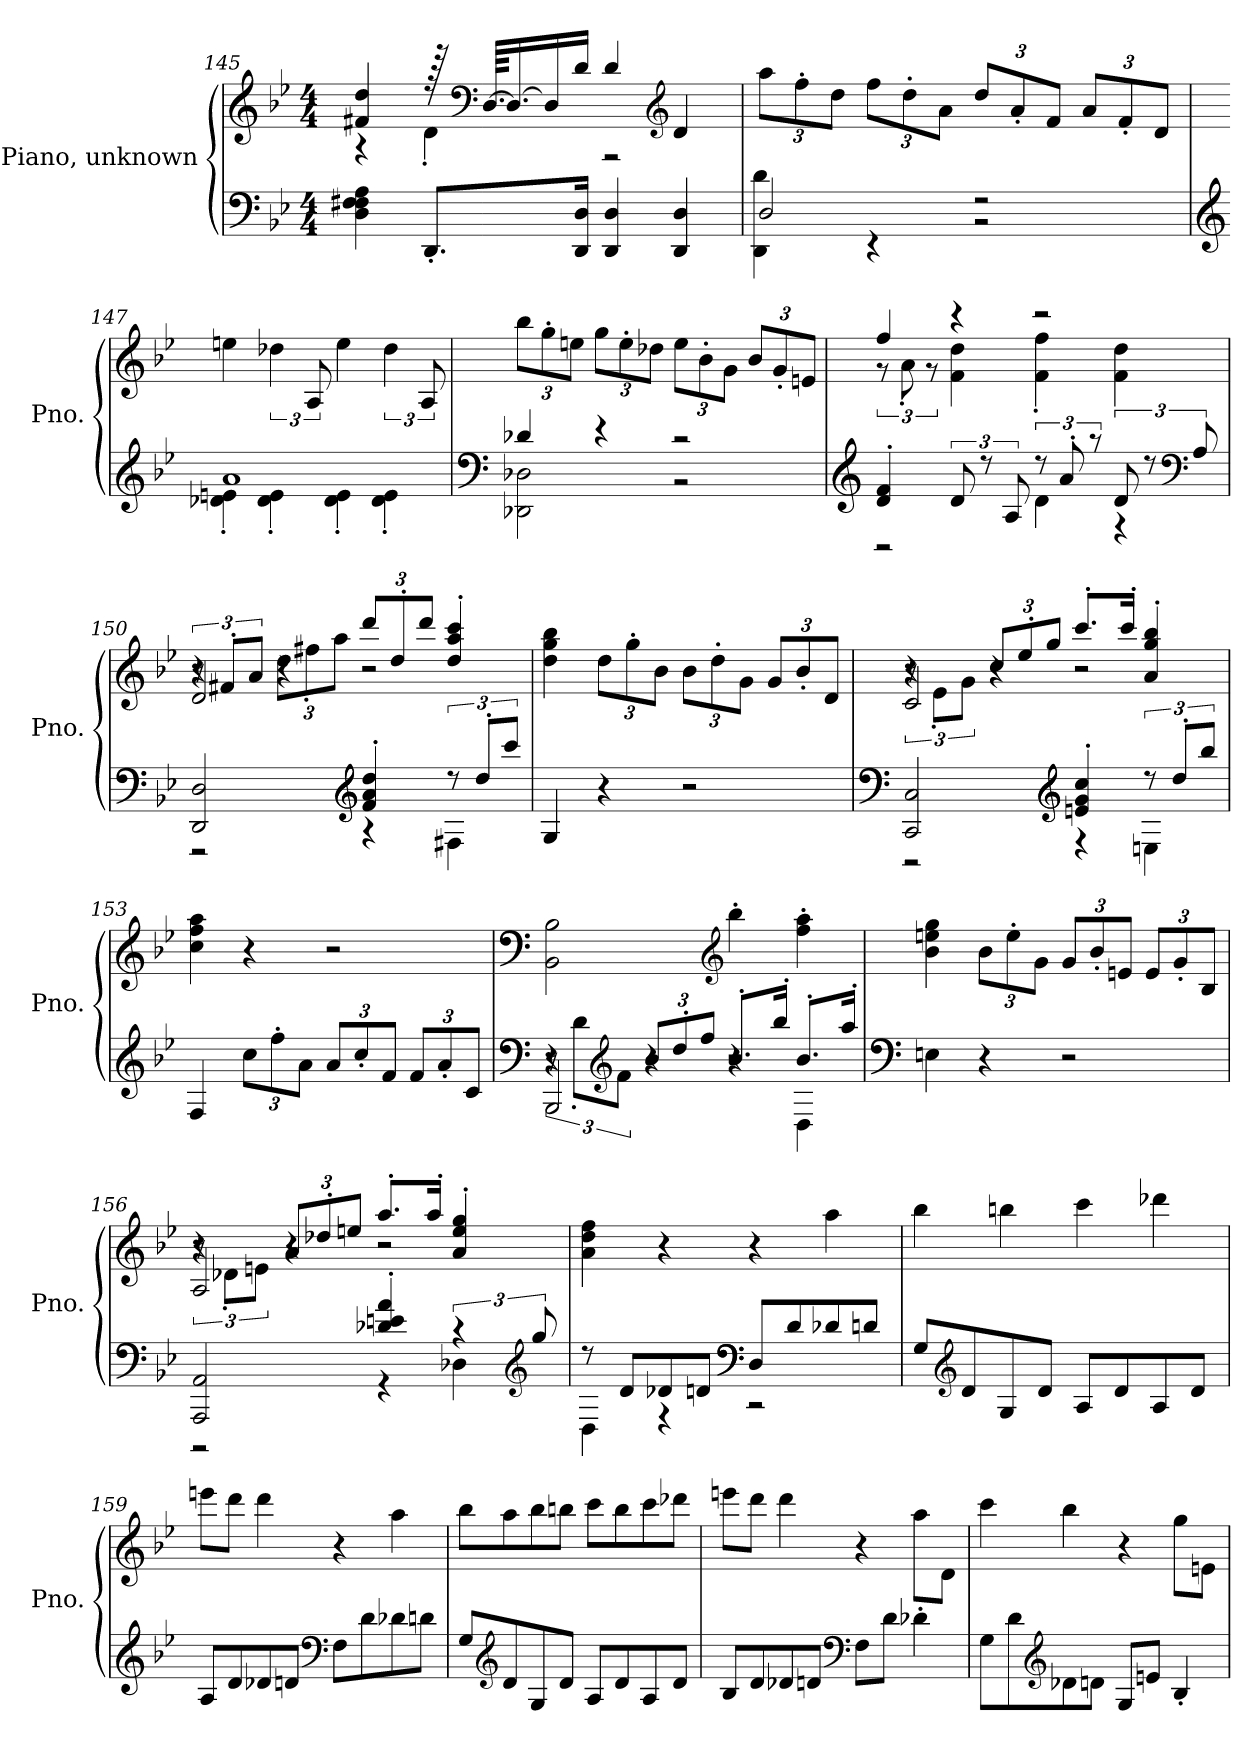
**kern	**kern
*part1	*part1
*staff2	*staff1
*I"Piano, unknown	*
*I'Pno.	*
*clefF4	*clefG2
*k[b-e-]	*k[b-e-]
*M4/4	*M4/4
=145	=145
*	*^
4D\ 4F\ 4F#X\ 4A\	4f#X/ 4dd/	4r
8.DD'/L	128r	4d'\
*	*clefF4	*
.	[64.D/KKLL	.
.	16.D/_	.
.	16D/]	.
16DD/ 16D/Jk	16d/JJ	.
4DD/ 4D/	4d/	2r
*	*clefG2	*
4DD/ 4D/	4d/	.
*	*v	*v
!!LO:LB:g=z
=146	=146
*^	*
*	*	*Xbrackettup
2D/	4DD\ 4d\	12aa\L
.	.	12ff'\
.	.	12dd\J
.	4r	12ff\L
.	.	12dd'\
.	.	12a\J
2r	2r	12dd/L
.	.	12a'/
.	.	12f/J
.	.	12a/L
.	.	12f'/
.	.	12d/J
=147	=147	=147
*clefG2	*	*
1a	4d-X\' 4en\'	4een\
*	*	*brackettup
.	4d-\' 4e\'	6dd-X\
.	.	12A/
.	4d-\' 4e\'	4ee\
.	4d-\' 4e\'	6dd-\
.	.	12A/
=148	=148	=148
*clefF4	*	*
*	*	*Xbrackettup
4d-X/	2DD-X\ 2D-X\	12bb-\L
.	.	12gg'\
.	.	12een\J
4r	.	12gg\L
.	.	12ee'\
.	.	12dd-X\J
2r	2r	12ee\L
.	.	12b-'\
.	.	12g\J
.	.	12b-/L
.	.	12g'/
.	.	12en/J
!!LO:PB:g=z
=149	=149	=149
*clefG2	*	*
*	*	*^
*	*	*	*brackettup
4d/' 4f/'	2r	4ff/	12r
.	.	.	12a'\
.	.	.	12r
12d/	.	4r	4f\ 4dd\
12r	.	.	.
12A/	.	.	.
12r	4d\	2r	4f\' 4ff\'
12a'/	.	.	.
12r	.	.	.
12d/	4r	.	4f\ 4dd\
12r	.	.	.
*clefF4	*	*	*
12A/	.	.	.
=150	=150	=150	=150
*	*	*	*^
2DD/ 2D/	2r	12r	4r	2d/
.	.	12f#X'/L	.	.
.	.	12a/J	.	.
*	*	*	*Xbrackettup	*
.	.	4r	12dd\L	.
.	.	.	12ff#X'\	.
.	.	.	12aa\J	.
*clefG2	*	*	*	*
4f/' 4a/' 4dd/'	4r	12ddd/L	2r	2r
.	.	12dd'/	.	.
.	.	12ddd/J	.	.
12r	4F#X\	4dd/' 4aa/' 4ccc/'	.	.
12dd'/L	.	.	.	.
12ccc/J	.	.	.	.
*v	*v	*	*	*
*	*v	*v	*v
=151	=151
4G/	4dd\ 4gg\ 4bb-\
4r	12dd\L
.	12gg'\
.	12b-\J
2r	12b-\L
.	12dd'\
.	12g\J
.	12g/L
.	12b-'/
.	12d/J
!!LO:LB:g=z
=152	=152
*clefF4	*
*^	*^
*	*	*	*brackettup
*	*	*	*^
2CC/ 2C/	2r	4r	12r	2c/
.	.	.	12e-'\L	.
.	.	.	12g\J	.
*	*	*Xbrackettup	*	*
.	.	12cc/L	4r	.
.	.	12ee-'/	.	.
.	.	12gg/J	.	.
*clefG2	*	*	*	*
4en/' 4g/' 4cc/'	4r	8.ccc'/L	2r	2r
.	.	16ccc'/Jk	.	.
12r	4En\	4a/' 4gg/' 4bb-/'	.	.
12dd'/L	.	.	.	.
12bb-/J	.	.	.	.
*v	*v	*	*	*
*	*v	*v	*v
=153	=153
4F/	4cc\ 4ff\ 4aa\
*Xbrackettup	*
12cc\L	4r
12ff'\	.
12a\J	.
12a/L	2r
12cc'/	.
12f/J	.
12f/L	.
12a'/	.
12c/J	.
=154	=154
*clefF4	*clefF4
*^	*
*	*brackettup	*
*	*^	*
4r	12r	2BBB-/	2BB-\ 2B-\
.	12d'\L	.	.
*clefG2	*	*	*
.	12f\J	.	.
*Xbrackettup	*	*	*
12b-/L	4r	.	.
12dd'/	.	.	.
12ff/J	.	.	.
*	*	*	*clefG2
8.b-'/L	4r	2r	4bb-'\
16bb-'/Jk	.	.	.
8.b-'/L	4D\	.	4ff\' 4aa\'
16aa'/Jk	.	.	.
*v	*v	*v	*
!!LO:LB:g=z
=155	=155
*clefF4	*
4En\	4b-\ 4een\ 4gg\
4r	12b-\L
.	12ee'\
.	12g\J
2r	12g/L
.	12b-'/
.	12en/J
.	12e/L
.	12g'/
.	12B-/J
=156	=156
*^	*^
*	*	*	*brackettup
*	*	*	*^
2AAA/ 2AA/	2r	4r	12r	2A/
.	.	.	12d-X'\L	.
.	.	.	12en\J	.
*	*	*Xbrackettup	*	*
.	.	12a/L	4r	.
.	.	12dd-X'/	.	.
.	.	12een/J	.	.
4d-X/' 4en/' 4a/'	4r	8.aa'/L	2r	2r
.	.	16aa'/Jk	.	.
*brackettup	*	*	*	*
6r	4D-X\	4a/' 4ee/' 4gg/'	.	.
*clefG2	*	*	*	*
12gg/	.	.	.	.
*	*	*v	*v	*v
=157	=157	=157
8r	4D\	4a\ 4dd\ 4ff\
8d/L	.	.
8d-X/	4r	4r
8dn/J	.	.
*clefF4	*	*
8D/L	2r	4r
8d/	.	.
8d-X/	.	4aa\
8dn/J	.	.
*v	*v	*
!!LO:LB:g=z
=158	=158
8G/L	4bb-\
*clefG2	*
8d/	.
8G/	4bbn\
8d/J	.
8A/L	4ccc\
8d/	.
8A/	4ddd-X\
8d/J	.
=159	=159
8A/L	8eeen\L
8d/	8ddd\J
8d-X/	4ddd\
8dn/J	.
*clefF4	*
8F\L	4r
8d\	.
8d-X\	4aa\
8dn\J	.
=160	=160
8G/L	8bb-\L
*clefG2	*
8d/	8aa\
8G/	8bb-\
8d/J	8bbn\J
8A/L	8ccc\L
8d/	8bb\
8A/	8ccc\
8d/J	8ddd-X\J
!!LO:LB:g=z
=161	=161
8B-/L	8eeen\L
8d/	8ddd\J
8d-X/	4ddd\
8dn/J	.
*clefF4	*
8F\L	4r
8d\J	.
4d-X'\	8aa\L
.	8d\J
=162	=162
8G\L	4ccc\
8d\	.
*clefG2	*
8d-X\	4bb-\
8dn\J	.
8G/L	4r
8en/J	.
4B-'/	8gg\L
.	8en\J
=	=
*-	*-
